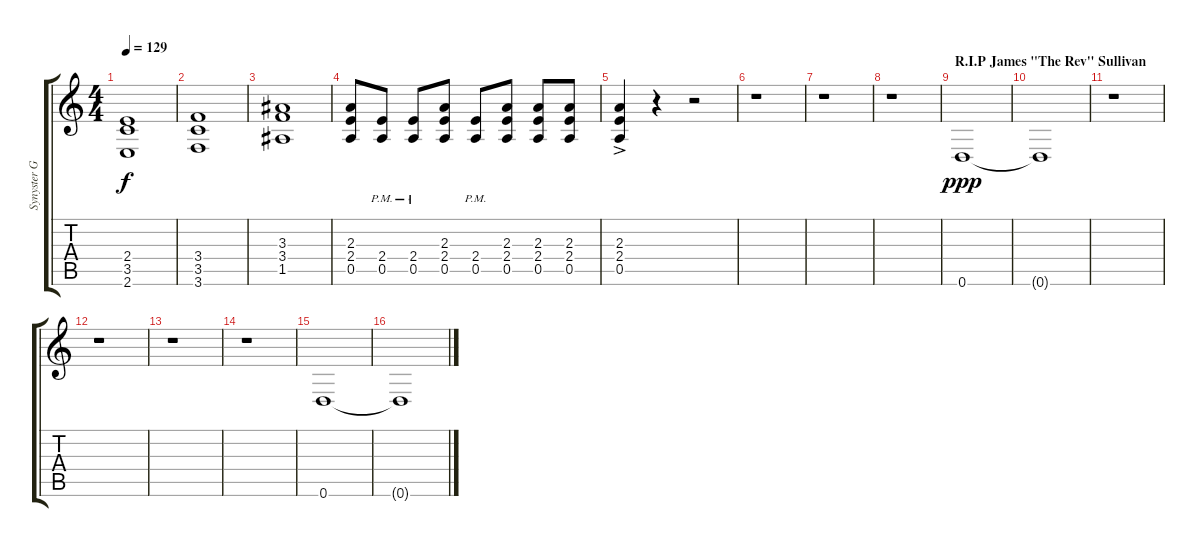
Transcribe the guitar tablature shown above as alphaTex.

\track ("Synyster Gates (Rhythm)" "Synyster G") {instrument distortionguitar}
\staff {score tabs}
\tuning (E4 B3 G3 D3 A2 D2) {hide}
\ts (4 4)
\tempo 129
\clef g2
\ks c
(2.4 3.5 2.6).1{dy f} |
(3.4 3.5 3.6).1 |
(3.3 3.4 1.5).1 |
(2.3 2.4 0.5).8 (2.4{pm} 0.5{pm}).8 (2.4{pm} 0.5{pm}).8 (2.3 2.4 0.5).8 (2.4{pm} 0.5{pm}).8 (2.3 2.4 0.5).8 (2.3 2.4 0.5).8 (2.3 2.4 0.5).8 |
(2.3{ac} 2.4{ac} 0.5{ac}).4 r.4 r.2 |
r.1 |
r.1 |
r.1 |
\section ("" "R.I.P James \"The Rev\" Sullivan")
0.6.1{dy ppp} |
0.6{t}.1 |
r.1 |
r.1 |
r.1 |
r.1 |
0.6.1 |
0.6{t}.1
